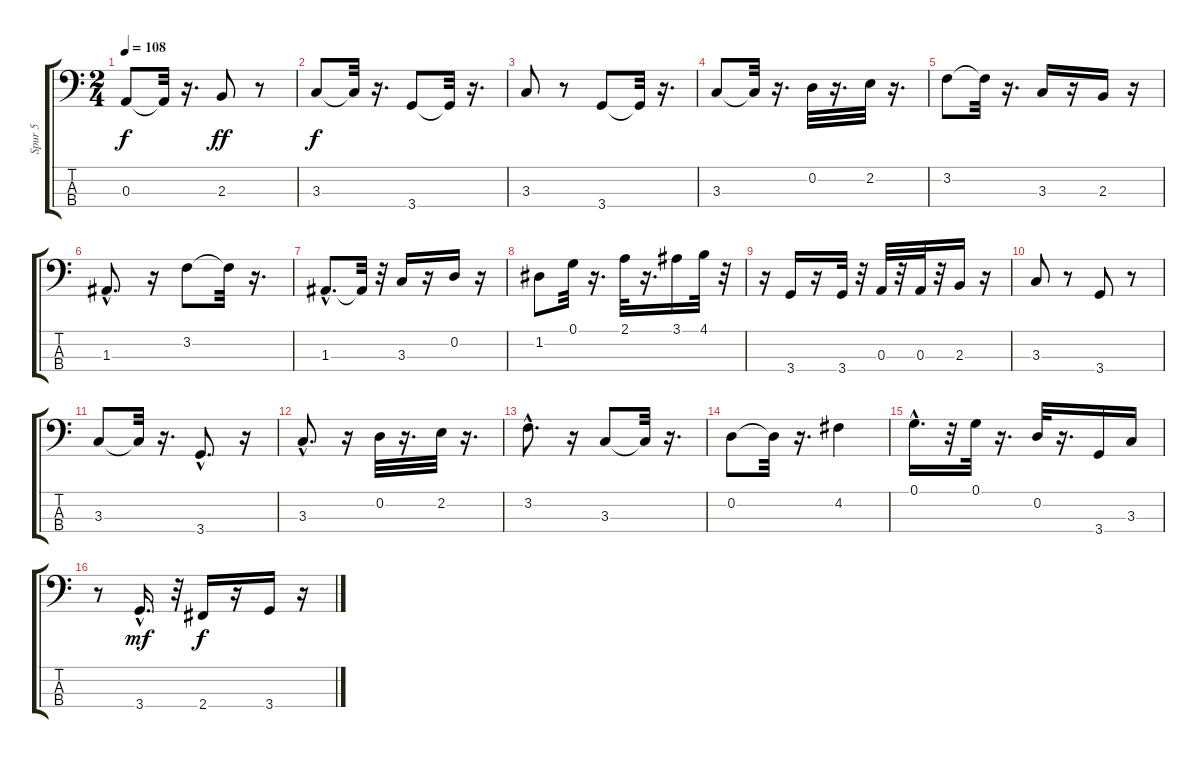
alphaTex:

\track ("Spur 5" "Spur 5") {instrument electricbassfinger}
\staff {score tabs}
\tuning (G2 D2 A1 E1) {hide}
\ts (2 4)
\tempo 108
\clef f4
\ks c
0.3.8{dy f} 0.3{t}.32 r.16{d} 2.3.8{dy ff} r.8 |
3.3.8{dy f} 3.3{t}.32 r.16{d} 3.4.8 3.4{t}.32 r.16{d} |
3.3.8 r.8 3.4.8 3.4{t}.32 r.16{d} |
3.3.8 3.3{t}.32 r.16{d} 0.2.32 r.16{d} 2.2.32 r.16{d} |
3.2.8 3.2{t}.32 r.16{d} 3.3.16 r.16 2.3.16 r.16 |
1.3{hac}.8{d} r.16 3.2.8 3.2{t}.32 r.16{d} |
1.3{hac}.8{d} 1.3{t}.32 r.32 3.3.16 r.16 0.2.16 r.16 |
1.2.8 0.1.32 r.16{d} 2.1.32 r.16{d} 3.1.16 4.1.32 r.32 |
r.16 3.4.16 r.16 3.4.32 r.32 0.3.32 r.32 0.3.32 r.32 2.3.16 r.16 |
3.3.8 r.8 3.4.8 r.8 |
3.3.8 3.3{t}.32 r.16{d} 3.4{hac}.8{d} r.16 |
3.3{hac}.8{d} r.16 0.2.32 r.16{d} 2.2.32 r.16{d} |
3.2{hac}.8{d} r.16 3.3.8 3.3{t}.32 r.16{d} |
0.2.8 0.2{t}.32 r.16{d} 4.2.4 |
0.1{hac}.16{d} r.32 0.1.32 r.16{d} 0.2.32 r.16{d} 3.4.16 3.3.16 |
r.8 3.4{hac}.16{d dy mf} r.32 2.4.16{dy f} r.16 3.4.16 r.16
